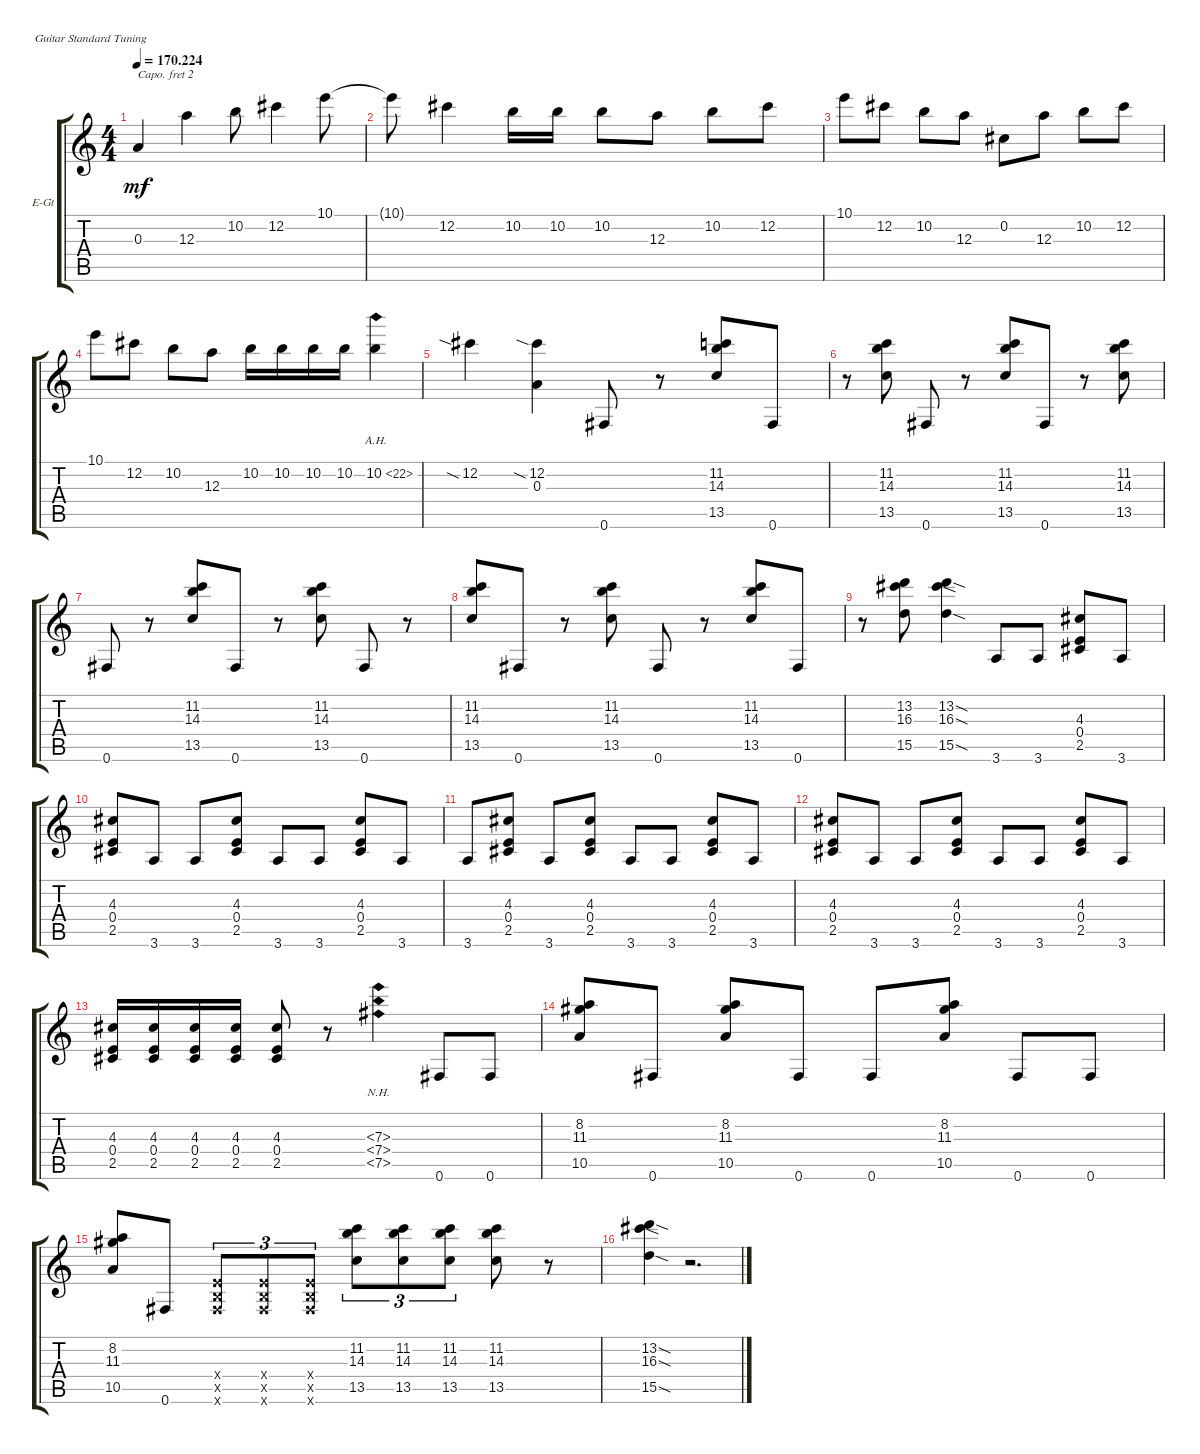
\defaultSystemsLayout 4
\bracketExtendMode groupsimilarinstruments
\firstSystemTrackNameOrientation horizontal
\otherSystemsTrackNameOrientation horizontal
\track ("Electric Guitar(Left)" "E-Gt") {instrument electricguitarclean}
\staff {score tabs}
\capo 2
\tuning (E4 B3 G3 D3 A2 E2)
\ts (4 4)
\tempo
170.224
\accidentals auto
\clef g2
\ottava regular
\simile none
\ks c
0.3.4{dy mf} 12.3.4 10.2.8 12.2.4 10.1.8 |
10.1{t}.8 12.2.4 10.2.16 10.2.16 10.2.8 12.3.8 10.2.8 12.2.8 |
10.1.8 12.2.8 10.2.8 12.3.8 0.2.8 12.3.8 10.2.8 12.2.8 |
10.1.8 12.2.8 10.2.8 12.3.8 10.2.16 10.2.16 10.2.16 10.2.16 10.2{ah 12}.4 |
12.2{sia}.4 (12.2{sia} 0.3).4 0.6.8 r.8 (11.2 14.3 13.5).8 0.6.8 |
r.8 (11.2 14.3 13.5).8 0.6.8 r.8 (11.2 14.3 13.5).8 0.6.8 r.8 (11.2 14.3 13.5).8 |
0.6.8 r.8 (11.2 14.3 13.5).8 0.6.8 r.8 (11.2 14.3 13.5).8 0.6.8 r.8 |
(11.2 14.3 13.5).8 0.6.8 r.8 (11.2 14.3 13.5).8 0.6.8 r.8 (11.2 14.3 13.5).8 0.6.8 |
r.8 (13.2 16.3 15.5).8 (13.2{sod} 16.3{sod} 15.5{sod}).4 3.6.8 3.6.8 (4.3 0.4 2.5).8 3.6.8 |
(4.3 0.4 2.5).8 3.6.8 3.6.8 (4.3 0.4 2.5).8 3.6.8 3.6.8 (4.3 0.4 2.5).8 3.6.8 |
3.6.8 (4.3 0.4 2.5).8 3.6.8 (4.3 0.4 2.5).8 3.6.8 3.6.8 (4.3 0.4 2.5).8 3.6.8 |
(4.3 0.4 2.5).8 3.6.8 3.6.8 (4.3 0.4 2.5).8 3.6.8 3.6.8 (4.3 0.4 2.5).8 3.6.8 |
(4.3 0.4 2.5).16 (4.3 0.4 2.5).16 (4.3 0.4 2.5).16 (4.3 0.4 2.5).16 (4.3 0.4 2.5).8 r.8 (7.3{nh} 7.4{nh} 7.5{nh}).4 0.6.8 0.6.8 |
(11.3 8.2 10.5).8 0.6.8 (11.3 8.2 10.5).8 0.6.8 0.6.8 (11.3 8.2 10.5).8 0.6.8 0.6.8 |
(11.3 8.2 10.5).8 0.6.8 (0.5{x} 0.4{x} 0.6{x}).8{tu (3 2)} (0.5{x} 0.4{x} 0.6{x}).8{tu (3 2)} (0.5{x} 0.4{x} 0.6{x}).8{tu (3 2)} (14.3 11.2 13.5).8{tu (3 2)} (11.2 14.3 13.5).8{tu (3 2)} (11.2 14.3 13.5).8{tu (3 2)} (14.3 11.2 13.5).8 r.8 |
(16.3{sod} 13.2{sod} 15.5{sod}).4 r.2{d}
